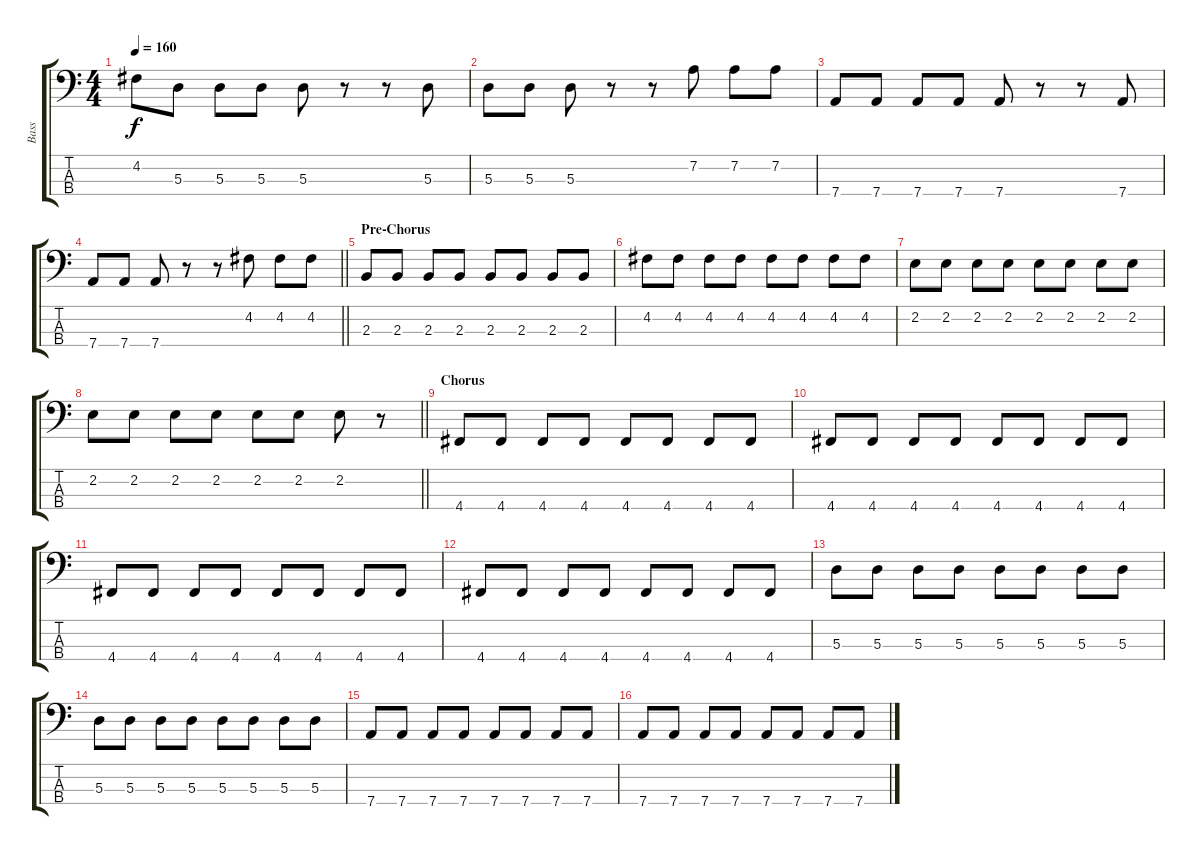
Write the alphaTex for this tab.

\track ("Bass" "Bass") {instrument electricbasspick}
\staff {score tabs}
\tuning (G2 D2 A1 D1) {hide}
\ts (4 4)
\tempo 160
\clef f4
\ks c
4.2.8{dy f} 5.3.8 5.3.8 5.3.8 5.3.8 r.8 r.8 5.3.8 |
5.3.8 5.3.8 5.3.8 r.8 r.8 7.2.8 7.2.8 7.2.8 |
7.4.8 7.4.8 7.4.8 7.4.8 7.4.8 r.8 r.8 7.4.8 |
\barLineRight lightlight
7.4.8 7.4.8 7.4.8 r.8 r.8 4.2.8 4.2.8 4.2.8 |
\section ("" "Pre-Chorus")
2.3.8 2.3.8 2.3.8 2.3.8 2.3.8 2.3.8 2.3.8 2.3.8 |
4.2.8 4.2.8 4.2.8 4.2.8 4.2.8 4.2.8 4.2.8 4.2.8 |
2.2.8 2.2.8 2.2.8 2.2.8 2.2.8 2.2.8 2.2.8 2.2.8 |
\barLineRight lightlight
2.2.8 2.2.8 2.2.8 2.2.8 2.2.8 2.2.8 2.2.8 r.8 |
\section ("" "Chorus")
4.4.8 4.4.8 4.4.8 4.4.8 4.4.8 4.4.8 4.4.8 4.4.8 |
4.4.8 4.4.8 4.4.8 4.4.8 4.4.8 4.4.8 4.4.8 4.4.8 |
4.4.8 4.4.8 4.4.8 4.4.8 4.4.8 4.4.8 4.4.8 4.4.8 |
4.4.8 4.4.8 4.4.8 4.4.8 4.4.8 4.4.8 4.4.8 4.4.8 |
5.3.8 5.3.8 5.3.8 5.3.8 5.3.8 5.3.8 5.3.8 5.3.8 |
5.3.8 5.3.8 5.3.8 5.3.8 5.3.8 5.3.8 5.3.8 5.3.8 |
7.4.8 7.4.8 7.4.8 7.4.8 7.4.8 7.4.8 7.4.8 7.4.8 |
7.4.8 7.4.8 7.4.8 7.4.8 7.4.8 7.4.8 7.4.8 7.4.8
